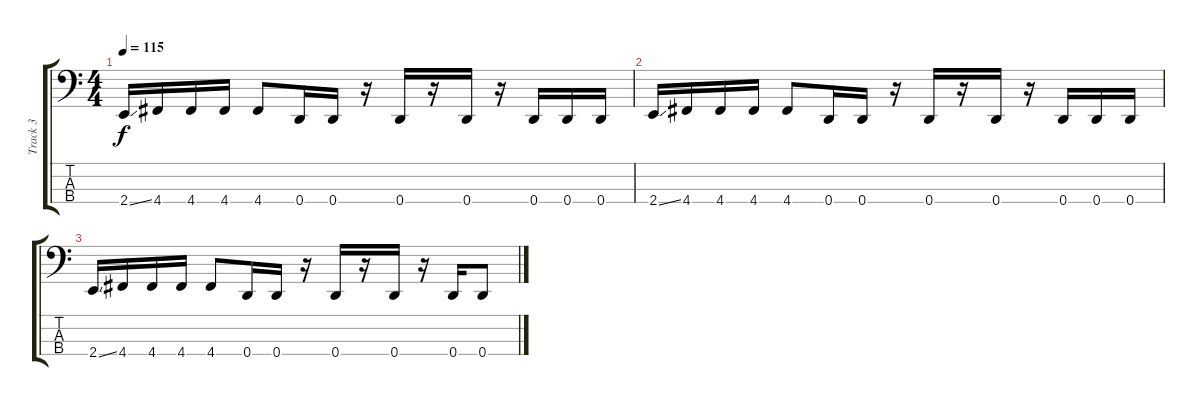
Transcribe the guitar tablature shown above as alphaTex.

\track ("Track 3" "Track 3") {instrument electricbasspick}
\staff {score tabs}
\tuning (G2 D2 A1 D1) {hide}
\ts (4 4)
\tempo 115
\clef f4
\ks c
2.4{ss}.16{dy f} 4.4.16 4.4.16 4.4.16 4.4.8 0.4.16 0.4.16 r.16 0.4.16 r.16 0.4.16 r.16 0.4.16 0.4.16 0.4.16 |
2.4{ss}.16 4.4.16 4.4.16 4.4.16 4.4.8 0.4.16 0.4.16 r.16 0.4.16 r.16 0.4.16 r.16 0.4.16 0.4.16 0.4.16 |
2.4{ss}.16 4.4.16 4.4.16 4.4.16 4.4.8 0.4.16 0.4.16 r.16 0.4.16 r.16 0.4.16 r.16 0.4.16 0.4.8
